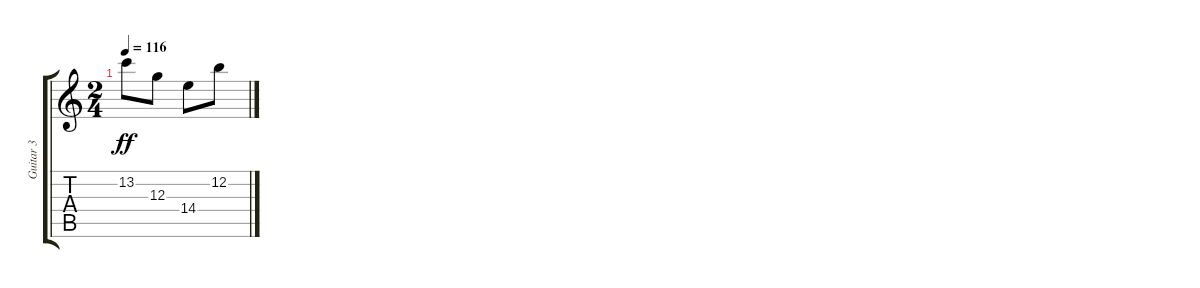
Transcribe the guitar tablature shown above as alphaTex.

\track ("Guitar 3" "Guitar 3") {instrument electricguitarclean}
\staff {score tabs}
\tuning (E4 B3 G3 D3 A2 E2) {hide}
\ts (2 4)
\tempo 116
\clef g2
\ks c
13.2.8{dy ff} 12.3.8 14.4.8 12.2.8
